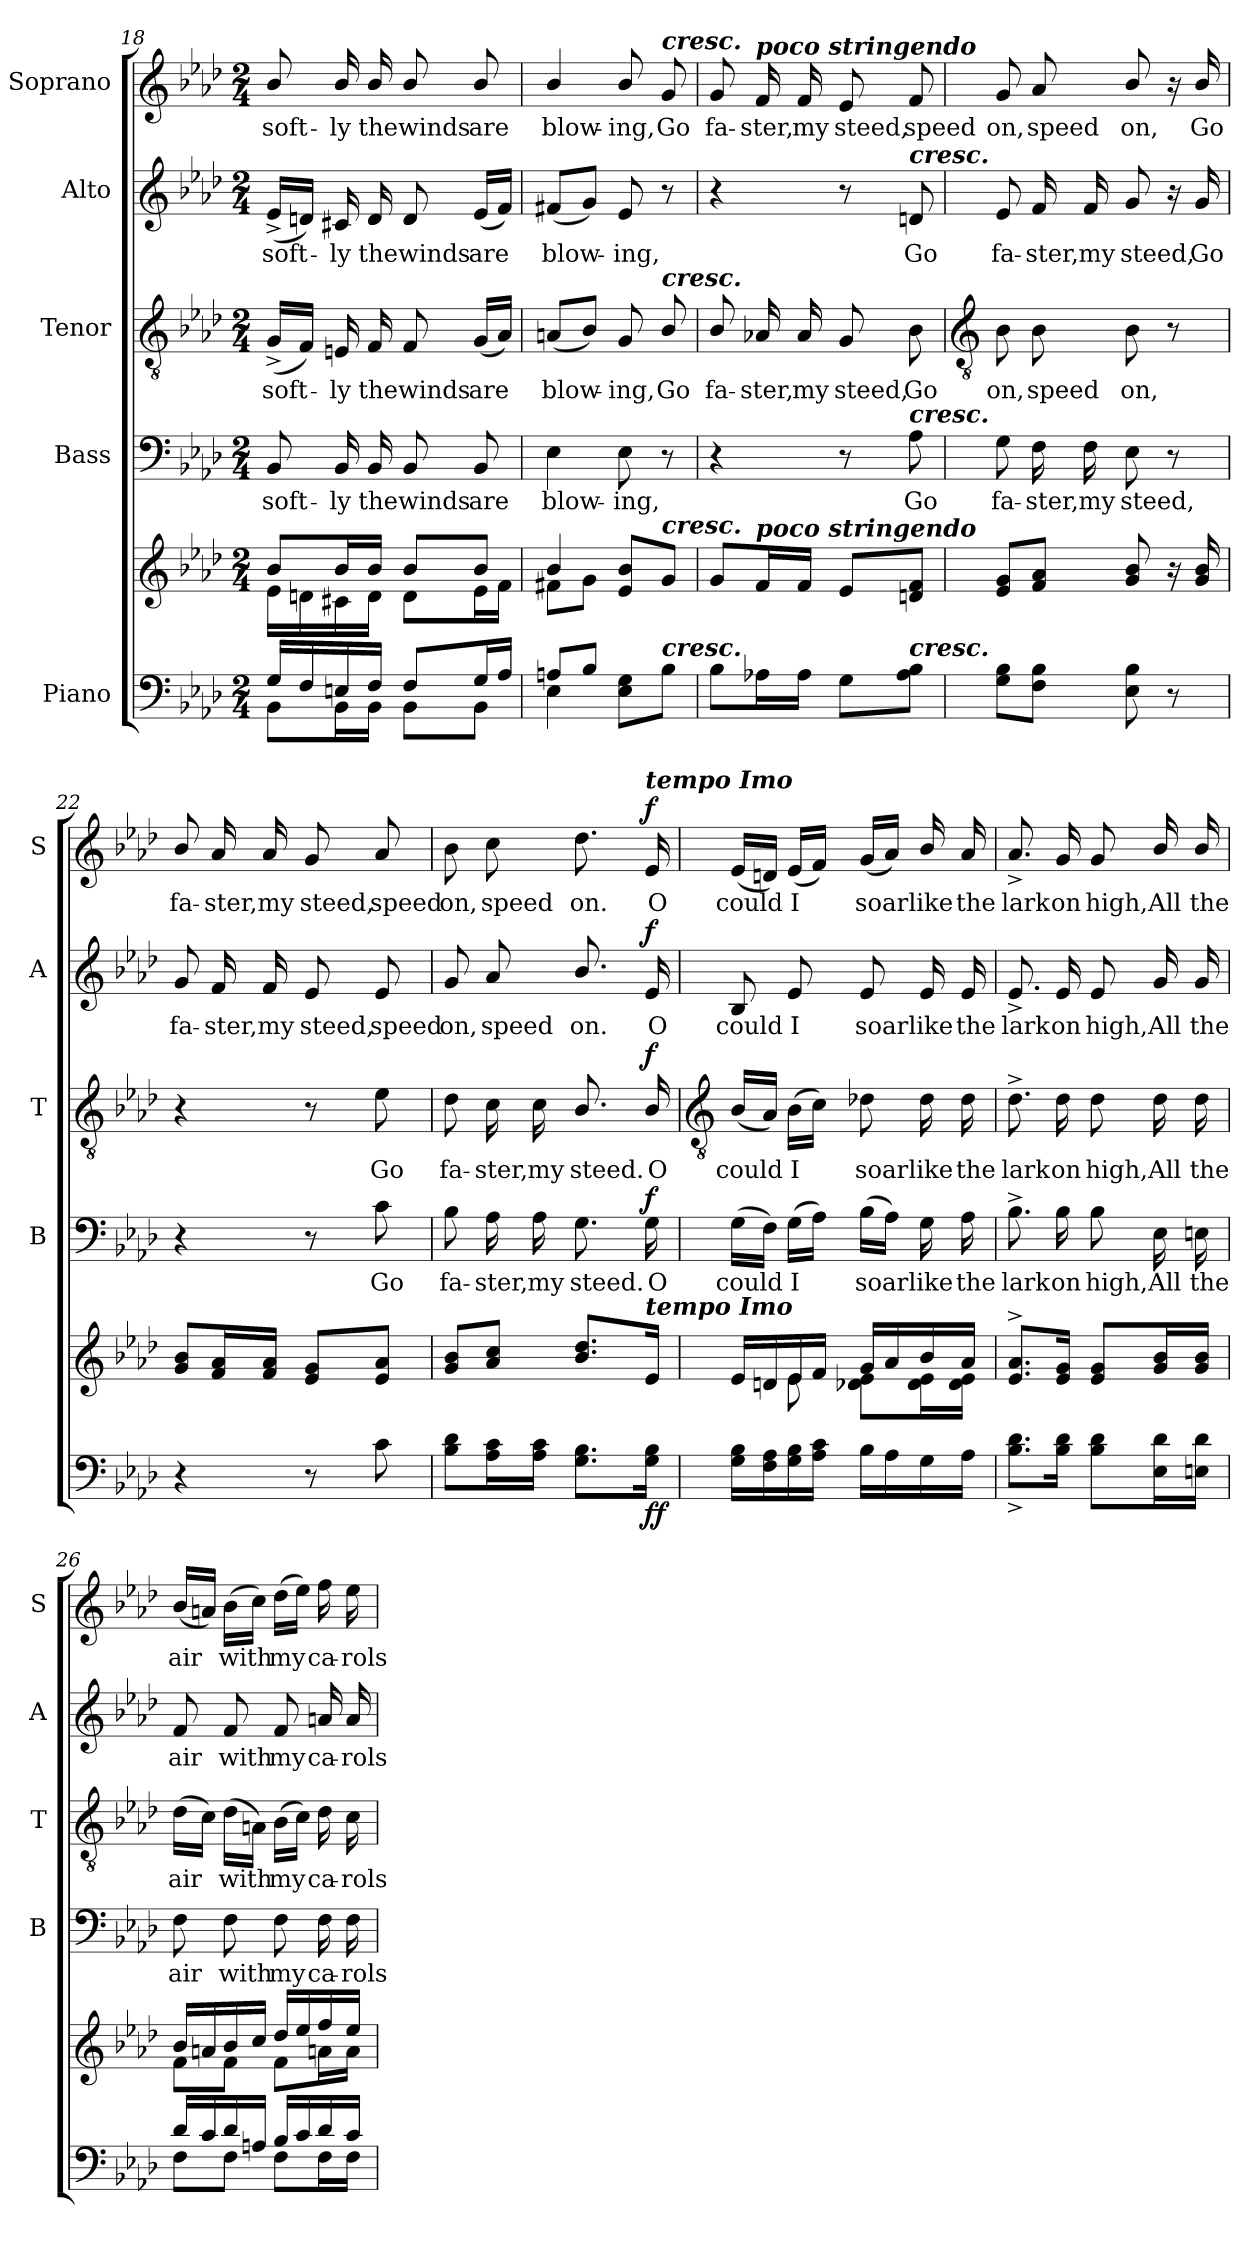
**kern	**kern	**dynam	**kern	**text	**dynam	**kern	**text	**dynam	**kern	**text	**dynam	**kern	**text	**dynam
*part5	*part5	*part5	*part4	*part4	*part4	*part3	*part3	*part3	*part2	*part2	*part2	*part1	*part1	*part1
*staff6	*staff5	*staff5/6	*staff4	*staff4	*staff4	*staff3	*staff3	*staff3	*staff2	*staff2	*staff2	*staff1	*staff1	*staff1
*I"Piano	*	*	*I"Bass	*	*	*I"Tenor	*	*	*I"Alto	*	*	*I"Soprano	*	*
*	*	*	*I'B	*	*	*I'T	*	*	*I'A	*	*	*I'S	*	*
*clefF4	*clefG2	*	*clefF4	*	*	*clefGv2	*	*	*clefG2	*	*	*clefG2	*	*
*k[b-e-a-d-]	*k[b-e-a-d-]	*	*k[b-e-a-d-]	*	*	*k[b-e-a-d-]	*	*	*k[b-e-a-d-]	*	*	*k[b-e-a-d-]	*	*
*A-:	*A-:	*	*A-:	*	*	*A-:	*	*	*A-:	*	*	*A-:	*	*
*M2/4	*M2/4	*	*M2/4	*	*	*M2/4	*	*	*M2/4	*	*	*M2/4	*	*
=18	=18	=18	=18	=18	=18	=18	=18	=18	=18	=18	=18	=18	=18	=18
*^	*^	*	*	*	*	*	*	*	*	*	*	*	*	*
!	!	!	!	!	!	!LO:LY:b	!	!	!LO:LY:b	!	!	!LO:LY:b	!	!	!LO:LY:b	!
16G/LL	8BB-\L	8b-/L	16e-\LL	.	8BB-	soft-	.	(<16G^LL	soft-	.	(<16e-^LL	soft-	.	8b-/	soft-	.
16F/	.	.	16dn\	.	.	.	.	16FJJ)	.	.	16dnJJ)	.	.	.	.	.
!	!	!	!	!	!	!LO:LY:b	!	!	!LO:LY:b	!	!	!LO:LY:b	!	!	!LO:LY:b	!
16En/	16BB-\L	16b-/L	16c#X\	.	16BB-	-ly	.	16En	ly	.	16c#X	ly	.	16b-/	-ly	.
!	!	!	!	!	!	!LO:LY:b	!	!	!LO:LY:b	!	!	!LO:LY:b	!	!	!LO:LY:b	!
16F/JJ	16BB-\JJ	16b-/JJ	16d\JJ	.	16BB-	the	.	16F	the	.	16d	the	.	16b-/	the	.
!	!	!	!	!	!	!LO:LY:b	!	!	!LO:LY:b	!	!	!LO:LY:b	!	!	!LO:LY:b	!
8F/L	8BB-\L	8b-/L	8d\L	.	8BB-	winds	.	8F	winds	.	8d	winds	.	8b-/	winds	.
!	!	!	!	!	!	!LO:LY:b	!	!	!LO:LY:b	!	!	!LO:LY:b	!	!	!LO:LY:b	!
16G/L	8BB-\J	8b-/J	16e-\L	.	8BB-	are	.	(<16GLL	are	.	(<16e-LL	are	.	8b-/	are	.
16A-/JJ	.	.	16f\JJ	.	.	.	.	16A-JJ)	.	.	16fJJ)	.	.	.	.	.
=19	=19	=19	=19	=19	=19	=19	=19	=19	=19	=19	=19	=19	=19	=19	=19	=19
!	!	!	!	!	!	!LO:LY:b	!	!	!LO:LY:b	!	!	!LO:LY:b	!	!	!LO:LY:b	!
8An/L	4E-\	4b-/	8f#X\L	.	4E-	blow-	.	(<8AnL	blow-	.	(<8f#XL	blow-	.	4b-/	blow-	.
8B-/J	.	.	8g\J	.	.	.	.	8B-J)	.	.	8gJ)	.	.	.	.	.
!	!	!	!	!	!	!LO:LY:b	!	!	!LO:LY:b	!	!	!LO:LY:b	!	!	!LO:LY:b	!
4ryy	8E-\ 8G\L	8e-/ 8b-/L	4ryy	.	8E-	-ing,	.	8G	ing,	.	8e-	ing,	.	8b-/	-ing,	.
!	!	!	!	!	!	!	!	!	!	!	!	!	!	!LO:TX:a:Bi:t=cresc.	!	!
!	!	!	!	!	!	!	!	!LO:TX:a:Bi:t=cresc.	!	!	!	!	!	!	!	!
!	!	!LO:TX:a:Bi:t=cresc.	!	!	!	!	!	!	!	!	!	!	!	!	!	!
!	!LO:TX:a:Bi:t=cresc.	!	!	!	!	!	!	!	!	!	!	!	!	!	!	!
!	!	!	!	!	!	!	!	!	!LO:LY:b	!	!	!	!	!	!LO:LY:b	!
.	8B-\J	8gJ	.	.	8r	.	.	8B-/	Go	.	8r	.	.	8g	Go	.
=20	=20	=20	=20	=20	=20	=20	=20	=20	=20	=20	=20	=20	=20	=20	=20	=20
!	!	!	!	!	!	!	!	!	!LO:LY:b	!	!	!	!	!	!LO:LY:b	!
2ryy	8B-\L	8gL	2ryy	.	4r	.	.	8B-/	fa-	.	4r	.	.	8g	fa-	.
!	!	!	!	!	!	!	!	!	!	!	!	!	!	!LO:TX:a:Bi:t=poco stringendo	!	!
!	!	!LO:TX:a:Bi:t=poco stringendo	!	!	!	!	!	!	!	!	!	!	!	!	!	!
!	!	!	!	!	!	!	!	!	!LO:LY:b	!	!	!	!	!	!LO:LY:b	!
.	16A-X\L	16fL	.	.	.	.	.	16A-X	-ster,	.	.	.	.	16f	-ster,	.
!	!	!	!	!	!	!	!	!	!LO:LY:b	!	!	!	!	!	!LO:LY:b	!
.	16A-\JJ	16fJJ	.	.	.	.	.	16A-	my	.	.	.	.	16f	my	.
!	!	!	!	!	!	!	!	!	!LO:LY:b	!	!	!	!	!	!LO:LY:b	!
.	8G\L	8e-L	.	.	8r	.	.	8G	steed,	.	8r	.	.	8e-	steed,	.
!	!	!	!	!	!	!	!	!	!	!	!LO:TX:a:Bi:t=cresc.	!	!	!	!	!
!	!	!	!	!	!LO:TX:a:Bi:t=cresc.	!	!	!	!	!	!	!	!	!	!	!
!	!LO:TX:a:Bi:t=cresc.	!	!	!	!	!	!	!	!	!	!	!	!	!	!	!
!	!	!	!	!	!	!LO:LY:b	!	!	!LO:LY:b	!	!	!LO:LY:b	!	!	!LO:LY:b	!
.	8A-\ 8B-\J	8dn 8fJ	.	.	8A-	Go	.	8B-	Go	.	8dn	Go	.	8f	speed	.
*v	*v	*	*	*	*	*	*	*	*	*	*	*	*	*	*	*
*	*v	*v	*	*	*	*	*	*	*	*	*	*	*	*	*
!!LO:LB:g=z
=21	=21	=21	=21	=21	=21	=21	=21	=21	=21	=21	=21	=21	=21	=21
*	*	*	*	*	*	*clefGv2	*	*	*	*	*	*	*	*
*^	*	*	*	*	*	*	*	*	*	*	*	*	*	*
!	!	!	!	!	!LO:LY:b	!	!	!LO:LY:b	!	!	!LO:LY:b	!	!	!LO:LY:b	!
*v	*v	*	*	*	*	*	*	*	*	*	*	*	*	*	*
8G 8B-L	8e- 8gL	.	8G	fa-	.	8B-	on,	.	8e-	fa-	.	8g	on,	.
!	!	!	!	!LO:LY:b	!	!	!LO:LY:b	!	!	!LO:LY:b	!	!	!LO:LY:b	!
8F 8B-J	8f 8a-J	.	16F	-ster,	.	8B-	speed	.	16f	-ster,	.	8a-	speed	.
!	!	!	!	!LO:LY:b	!	!	!	!	!	!LO:LY:b	!	!	!	!
.	.	.	16F	my	.	.	.	.	16f	my	.	.	.	.
!	!	!	!	!LO:LY:b	!	!	!LO:LY:b	!	!	!LO:LY:b	!	!	!LO:LY:b	!
8E- 8B-	8g/ 8b-/	.	8E-	steed,	.	8B-	on,	.	8g	steed,	.	8b-/	on,	.
8r	16r	.	8r	.	.	8r	.	.	16r	.	.	16r	.	.
!	!	!	!	!	!	!	!	!	!	!LO:LY:b	!	!	!LO:LY:b	!
.	16g/ 16b-/	.	.	.	.	.	.	.	16g	Go	.	16b-/	Go	.
=22	=22	=22	=22	=22	=22	=22	=22	=22	=22	=22	=22	=22	=22	=22
!	!	!	!	!	!	!	!	!	!	!LO:LY:b	!	!	!LO:LY:b	!
4r	8g/ 8b-/L	.	4r	.	.	4r	.	.	8g	fa-	.	8b-/	fa-	.
!	!	!	!	!	!	!	!	!	!	!LO:LY:b	!	!	!LO:LY:b	!
.	16f 16a-L	.	.	.	.	.	.	.	16f	-ster,	.	16a-	-ster,	.
!	!	!	!	!	!	!	!	!	!	!LO:LY:b	!	!	!LO:LY:b	!
.	16f 16a-JJ	.	.	.	.	.	.	.	16f	my	.	16a-	my	.
!	!	!	!	!	!	!	!	!	!	!LO:LY:b	!	!	!LO:LY:b	!
8r	8e- 8gL	.	8r	.	.	8r	.	.	8e-	steed,	.	8g	steed,	.
!	!	!	!	!LO:LY:b	!	!	!LO:LY:b	!	!	!LO:LY:b	!	!	!LO:LY:b	!
8c	8e- 8a-J	.	8c	Go	.	8e-	Go	.	8e-	speed	.	8a-	speed	.
=23	=23	=23	=23	=23	=23	=23	=23	=23	=23	=23	=23	=23	=23	=23
!	!	!	!	!LO:LY:b	!	!	!LO:LY:b	!	!	!LO:LY:b	!	!	!LO:LY:b	!
8B- 8d-L	8g 8b-L	.	8B-	fa-	.	8d-	fa-	.	8g	on,	.	8b-	on,	.
!	!	!	!	!LO:LY:b	!	!	!LO:LY:b	!	!	!LO:LY:b	!	!	!LO:LY:b	!
16A- 16cL	8a- 8ccJ	.	16A-	-ster,	.	16c	-ster,	.	8a-	speed	.	8cc	speed	.
!	!	!	!	!LO:LY:b	!	!	!LO:LY:b	!	!	!	!	!	!	!
16A- 16cJJ	.	.	16A-	my	.	16c	my	.	.	.	.	.	.	.
!	!	!	!	!LO:LY:b	!	!	!LO:LY:b	!	!	!LO:LY:b	!	!	!LO:LY:b	!
8.G 8.B-L	8.b- 8.dd-L	.	8.G	steed.	.	8.B-/	steed.	.	8.b-/	on.	.	8.dd-	on.	.
!	!	!	!	!	!	!	!	!	!	!	!	!LO:TX:a:Bi:t=tempo Imo	!	!
!	!LO:TX:a:Bi:t=tempo Imo	!	!	!	!	!	!	!	!	!	!	!	!	!
!	!	!LO:DY:b=2	!	!LO:LY:b	!	!	!LO:LY:b	!	!	!LO:LY:b	!	!	!LO:LY:b	!
!	!	!LO:DY:n=1:b	!	!	!LO:DY:b	!	!	!LO:DY:b	!	!	!LO:DY:b	!	!	!LO:DY:b
16G 16B-J	16e-J	f f	16G	O	f	16B-/	O	f	16e-	O	f	16e-	O	f
!!LO:LB:g=z
=24	=24	=24	=24	=24	=24	=24	=24	=24	=24	=24	=24	=24	=24	=24
*	*	*	*	*	*	*clefGv2	*	*	*	*	*	*	*	*
*^	*^	*	*	*	*	*	*	*	*	*	*	*	*	*
!	!	!	!	!	!	!LO:LY:b	!	!	!LO:LY:b	!	!	!LO:LY:b	!	!	!LO:LY:b	!
2ryy	16G\ 16B-\LL	16e-/LL	8ryy	.	(>16GLL	could	.	(<16B-LL	could	.	8B-	could	.	(<16e-LL	could	.
.	16F\ 16A-\	16dn/	.	.	16FJJ)	.	.	16A-JJ)	.	.	.	.	.	16dnJJ)	.	.
!	!	!	!	!	!	!LO:LY:b	!	!	!LO:LY:b	!	!	!LO:LY:b	!	!	!LO:LY:b	!
.	16G\ 16B-\	16e-/	8e-\	.	(>16GLL	I	.	(>16B-LL	I	.	8e-	I	.	(<16e-LL	I	.
.	16A-\ 16c\JJ	16f/JJ	.	.	16A-JJ)	.	.	16cJJ)	.	.	.	.	.	16fJJ)	.	.
!	!	!	!	!	!	!LO:LY:b	!	!	!LO:LY:b	!	!	!LO:LY:b	!	!	!LO:LY:b	!
.	16B-\LL	16g/LL	8d-\ 8e-\L	.	(>16B-LL	soar	.	8d-X	soar	.	8e-	soar	.	(<16gLL	soar	.
.	16A-\	16a-/	.	.	16A-JJ)	.	.	.	.	.	.	.	.	16a-JJ)	.	.
!	!	!	!	!	!	!LO:LY:b	!	!	!LO:LY:b	!	!	!LO:LY:b	!	!	!LO:LY:b	!
.	16G\	16b-/	16d-\ 16e-\L	.	16G	like	.	16d-	like	.	16e-	like	.	16b-/	like	.
!	!	!	!	!	!	!LO:LY:b	!	!	!LO:LY:b	!	!	!LO:LY:b	!	!	!LO:LY:b	!
.	16A-\JJ	16a-/JJ	16d-\ 16e-\JJ	.	16A-	the	.	16d-	the	.	16e-	the	.	16a-	the	.
=25	=25	=25	=25	=25	=25	=25	=25	=25	=25	=25	=25	=25	=25	=25	=25	=25
!	!	!	!	!	!	!LO:LY:b	!	!	!LO:LY:b	!	!	!LO:LY:b	!	!	!LO:LY:b	!
2ryy	8.B-\^ 8.d-\^L	8.e-/^ 8.a-/^L	2ryy	.	8.B-^	lark	.	8.d-^	lark	.	8.e-^	lark	.	8.a-^	lark	.
!	!	!	!	!	!	!LO:LY:b	!	!	!LO:LY:b	!	!	!LO:LY:b	!	!	!LO:LY:b	!
.	16B-\ 16d-\J	16e-/ 16g/J	.	.	16B-	on	.	16d-	on	.	16e-	on	.	16g	on	.
!	!	!	!	!	!	!LO:LY:b	!	!	!LO:LY:b	!	!	!LO:LY:b	!	!	!LO:LY:b	!
.	8B-\ 8d-\L	8e-/ 8g/L	.	.	8B-	high,	.	8d-	high,	.	8e-	high,	.	8g	high,	.
!	!	!	!	!	!	!LO:LY:b	!	!	!LO:LY:b	!	!	!LO:LY:b	!	!	!LO:LY:b	!
.	16E-\ 16d-\L	16g/ 16b-/L	.	.	16E-	All	.	16d-	All	.	16g	All	.	16b-/	All	.
!	!	!	!	!	!	!LO:LY:b	!	!	!LO:LY:b	!	!	!LO:LY:b	!	!	!LO:LY:b	!
.	16En\ 16d-\JJ	16g/ 16b-/JJ	.	.	16En	the	.	16d-	the	.	16g	the	.	16b-/	the	.
=26	=26	=26	=26	=26	=26	=26	=26	=26	=26	=26	=26	=26	=26	=26	=26	=26
!	!	!	!	!	!	!LO:LY:b	!	!	!LO:LY:b	!	!	!LO:LY:b	!	!	!LO:LY:b	!
16d-/LL	8F\L	16b-/LL	8f\L	.	8F	air	.	(>16d-LL	air	.	8f	air	.	(<16b-LL	air	.
16c/	.	16an/	.	.	.	.	.	16cJJ)	.	.	.	.	.	16anJJ)	.	.
!	!	!	!	!	!	!LO:LY:b	!	!	!LO:LY:b	!	!	!LO:LY:b	!	!	!LO:LY:b	!
16d-/	8F\J	16b-/	8f\J	.	8F	with	.	(>16d-LL	with	.	8f	with	.	(>16b-LL	with	.
16An/JJ	.	16cc/JJ	.	.	.	.	.	16AnJJ)	.	.	.	.	.	16ccJJ)	.	.
!	!	!	!	!	!	!LO:LY:b	!	!	!LO:LY:b	!	!	!LO:LY:b	!	!	!LO:LY:b	!
16B-/LL	8F\L	16dd-/LL	8f\L	.	8F	my	.	(>16B-LL	my	.	8f	my	.	(>16dd-LL	my	.
16c/	.	16ee-/	.	.	.	.	.	16cJJ)	.	.	.	.	.	16ee-JJ)	.	.
!	!	!	!	!	!	!LO:LY:b	!	!	!LO:LY:b	!	!	!LO:LY:b	!	!	!LO:LY:b	!
16d-/	16F\L	16ff/	16an\L	.	16F	ca-	.	16d-	ca-	.	16an	ca-	.	16ff	ca-	.
!	!	!	!	!	!	!LO:LY:b	!	!	!LO:LY:b	!	!	!LO:LY:b	!	!	!LO:LY:b	!
16c/JJ	16F\JJ	16ee-/JJ	16a\JJ	.	16F	-rols	.	16c	-rols	.	16a	-rols	.	16ee-	-rols	.
*v	*v	*	*	*	*	*	*	*	*	*	*	*	*	*	*	*
*	*v	*v	*	*	*	*	*	*	*	*	*	*	*	*	*
=	=	=	=	=	=	=	=	=	=	=	=	=	=	=
*-	*-	*-	*-	*-	*-	*-	*-	*-	*-	*-	*-	*-	*-	*-
